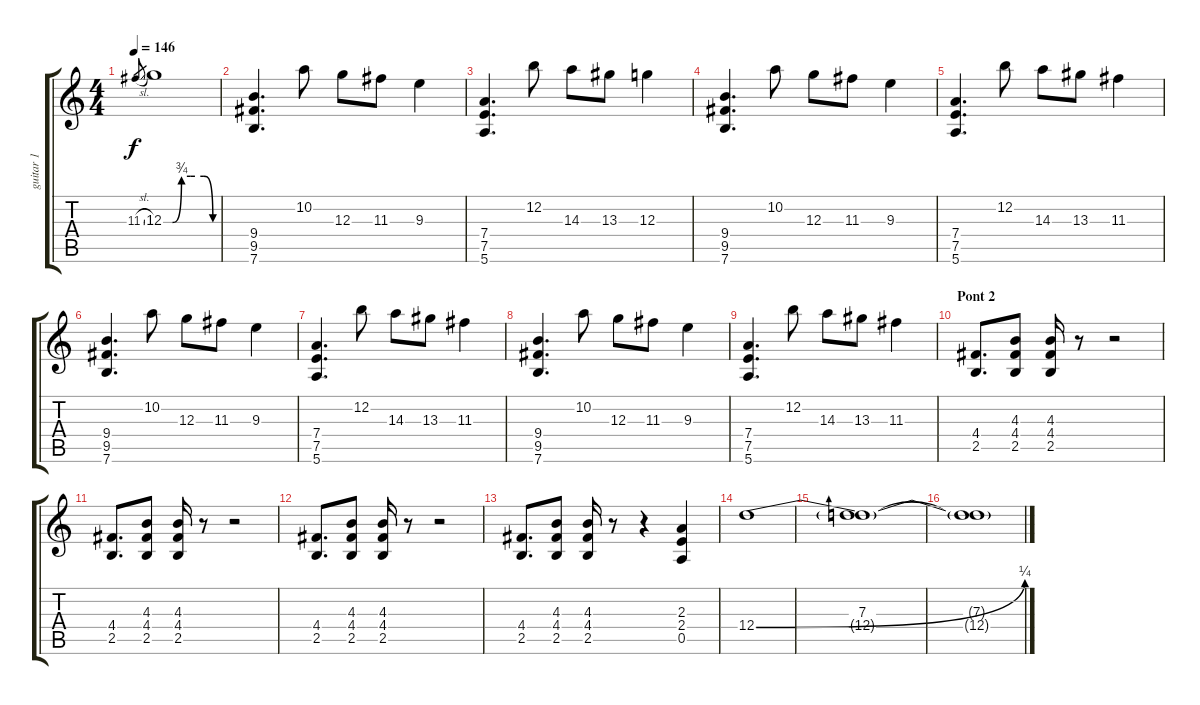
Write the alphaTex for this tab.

\track ("guitar 1" "guitar 1") {instrument distortionguitar}
\staff {score tabs}
\tuning (E4 B3 G3 D3 A2 E2) {hide}
\ts (4 4)
\tempo 146
\clef g2
\ks c
11.3{sl}.8{gr dy f} 12.3{be (custom 0 0 5 0 10 0 20 3 30 3 35 3 45 3 55 0 60 0)}.1 |
(9.4 9.5 7.6).4{d} 10.2.8 12.3.8 11.3.8 9.3.4 |
(7.4 7.5 5.6).4{d} 12.2.8 14.3.8 13.3.8 12.3.4 |
(9.4 9.5 7.6).4{d} 10.2.8 12.3.8 11.3.8 9.3.4 |
(7.4 7.5 5.6).4{d} 12.2.8 14.3.8 13.3.8 11.3.4 |
(9.4 9.5 7.6).4{d} 10.2.8 12.3.8 11.3.8 9.3.4 |
(7.4 7.5 5.6).4{d} 12.2.8 14.3.8 13.3.8 11.3.4 |
(9.4 9.5 7.6).4{d} 10.2.8 12.3.8 11.3.8 9.3.4 |
(7.4 7.5 5.6).4{d} 12.2.8 14.3.8 13.3.8 11.3.4 |
\section ("" "Pont 2")
(4.4 2.5).8{d} (4.3 4.4 2.5).8 (4.3 4.4 2.5).16 r.8 r.2 |
(4.4 2.5).8{d} (4.3 4.4 2.5).8 (4.3 4.4 2.5).16 r.8 r.2 |
(4.4 2.5).8{d} (4.3 4.4 2.5).8 (4.3 4.4 2.5).16 r.8 r.2 |
(4.4 2.5).8{d} (4.3 4.4 2.5).8 (4.3 4.4 2.5).16 r.8 r.4 (2.3 2.4 0.5).4 |
12.4{be (bend 0 0 60 1)}.1 |
(7.3 12.4{t}).1 |
(7.3{t} 12.4{t}).1
